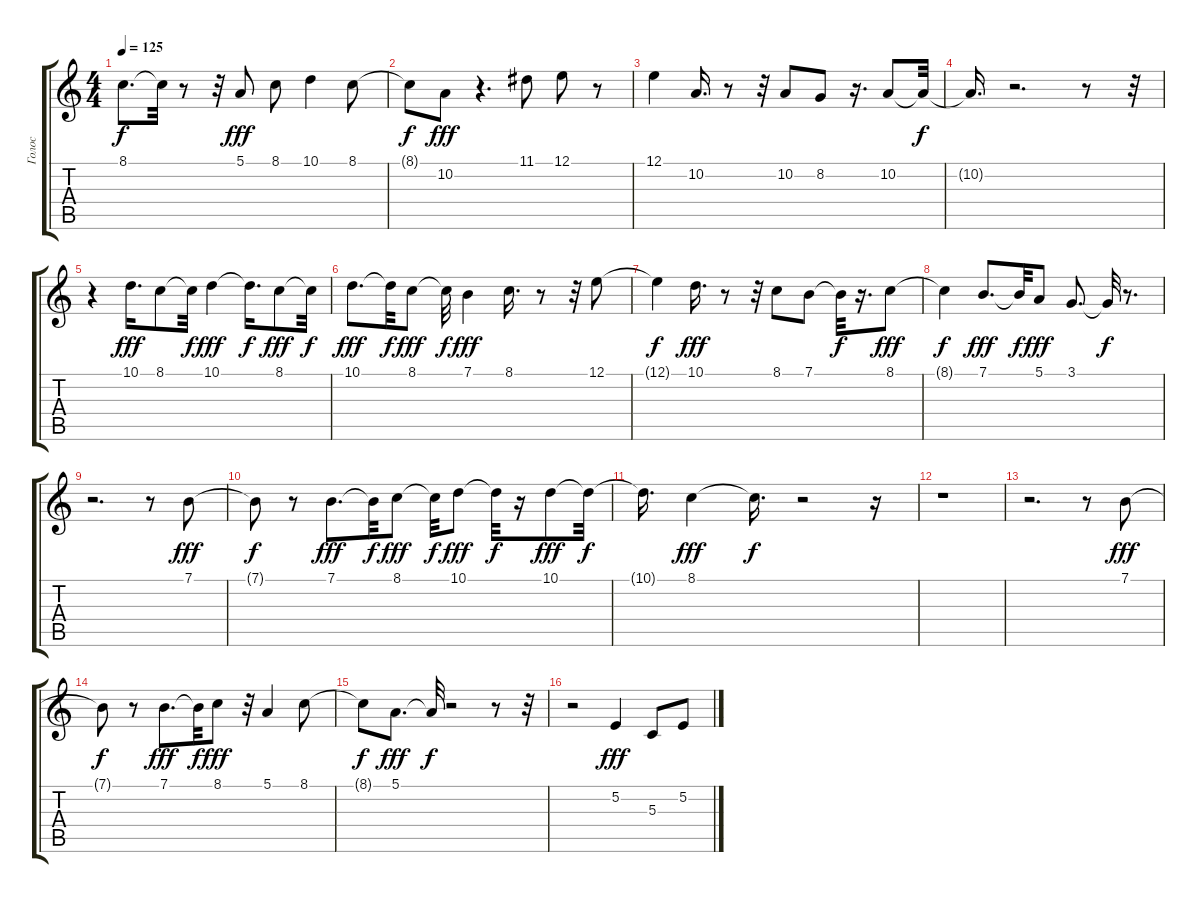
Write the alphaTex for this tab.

\track ("Голос " "Голос ") {instrument ocarina}
\staff {score tabs}
\tuning (E4 B3 G3 D3 A2 E2) {hide}
\ts (4 4)
\tempo 125
\clef g2
\ks c
8.1{t}.8{d dy f} 8.1{t}.32 r.8 r.32 5.1.8{dy fff} 8.1.8 10.1.4 8.1.8 |
8.1{t}.8{dy f} 10.2.8{dy fff} r.4{d} 11.1.8 12.1.8 r.8 |
12.1.4 10.2.16{d} r.8 r.32 10.2.8 8.2.8 r.16{d} 10.2.8 10.2{t}.32{dy f} |
10.2{t}.16{d} r.2{d} r.8 r.32 |
r.4 10.1.16{d dy fff} 8.1.8 8.1{t}.32{dy f} 10.1.4{dy fff} 10.1{t}.16{d dy f} 8.1.8{dy fff} 8.1{t}.32{dy f} |
10.1.8{d dy fff} 10.1{t}.32{dy f} 8.1.8{dy fff} 8.1{t}.32{dy f} 7.1.4{dy fff} 8.1.16{d} r.8 r.32 12.1.8 |
12.1{t}.4{dy f} 10.1.16{d dy fff} r.8 r.32 8.1.8 7.1.8 7.1{t}.32{dy f} r.16{d} 8.1.8{dy fff} |
8.1{t}.4{dy f} 7.1.8{d dy fff} 7.1{t}.32{dy f} 5.1.8{dy fff} 3.1.8{d} 3.1{t}.32{dy f} r.8{d} |
r.2{d} r.8 7.1.8{dy fff} |
7.1{t}.8{dy f} r.8 7.1.8{d dy fff} 7.1{t}.32{dy f} 8.1.8{dy fff} 8.1{t}.32{dy f} 10.1.8{dy fff} 10.1{t}.32{dy f} r.16 10.1.8{dy fff} 10.1{t}.32{dy f} |
10.1{t}.16{d} 8.1.4{dy fff} 8.1{t}.16{d dy f} r.2 r.16 |
r.1 |
r.2{d} r.8 7.1.8{dy fff} |
7.1{t}.8{dy f} r.8 7.1.8{d dy fff} 7.1{t}.32{dy f} 8.1.8{dy fff} r.32 5.1.4 8.1.8 |
8.1{t}.8{dy f} 5.1.8{d dy fff} 5.1{t}.32{dy f} r.2 r.8 r.32 |
r.2 5.2.4{dy fff} 5.3.8 5.2.8
